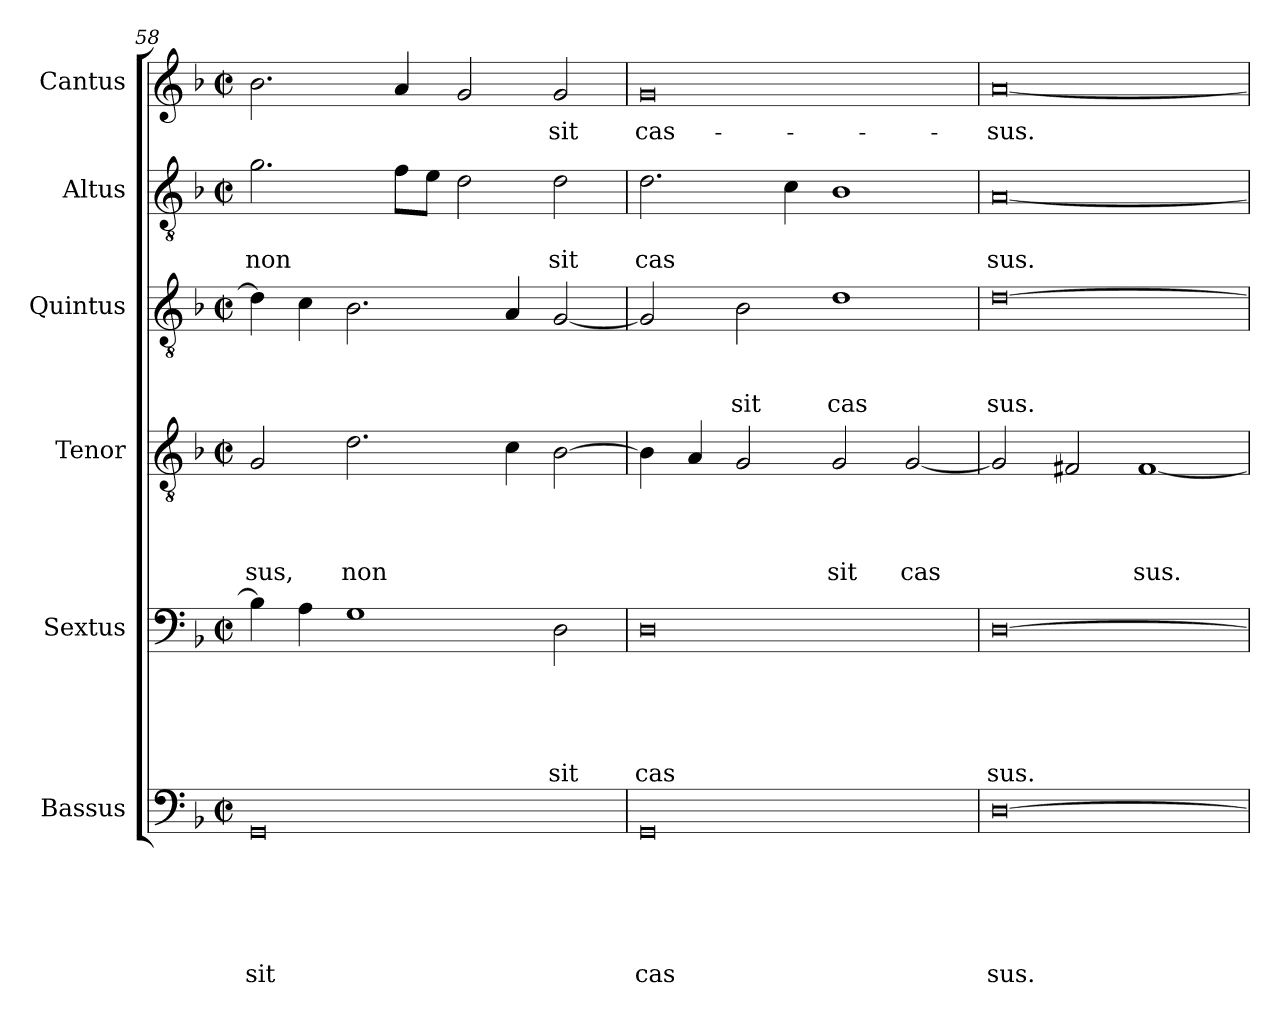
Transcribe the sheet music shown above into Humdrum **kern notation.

**kern	**text	**text	**text	**text	**text	**text	**kern	**text	**text	**text	**text	**text	**kern	**text	**text	**text	**text	**kern	**text	**text	**text	**kern	**text	**text	**kern	**text
*part6	*part6	*part6	*part6	*part6	*part6	*part6	*part5	*part5	*part5	*part5	*part5	*part5	*part4	*part4	*part4	*part4	*part4	*part3	*part3	*part3	*part3	*part2	*part2	*part2	*part1	*part1
*staff6	*staff6	*staff6	*staff6	*staff6	*staff6	*staff6	*staff5	*staff5	*staff5	*staff5	*staff5	*staff5	*staff4	*staff4	*staff4	*staff4	*staff4	*staff3	*staff3	*staff3	*staff3	*staff2	*staff2	*staff2	*staff1	*staff1
*I"Bassus	*	*	*	*	*	*	*I"Sextus	*	*	*	*	*	*I"Tenor	*	*	*	*	*I"Quintus	*	*	*	*I"Altus	*	*	*I"Cantus	*
*clefF4	*	*	*	*	*	*	*clefF4	*	*	*	*	*	*clefGv2	*	*	*	*	*clefGv2	*	*	*	*clefGv2	*	*	*clefG2	*
*k[b-]	*	*	*	*	*	*	*k[b-]	*	*	*	*	*	*k[b-]	*	*	*	*	*k[b-]	*	*	*	*k[b-]	*	*	*k[b-]	*
*F:	*	*	*	*	*	*	*F:	*	*	*	*	*	*F:	*	*	*	*	*F:	*	*	*	*F:	*	*	*F:	*
*M2/2	*	*	*	*	*	*	*M2/2	*	*	*	*	*	*M2/2	*	*	*	*	*M2/2	*	*	*	*M2/2	*	*	*M2/2	*
*met(c|)	*	*	*	*	*	*	*met(c|)	*	*	*	*	*	*met(c|)	*	*	*	*	*met(c|)	*	*	*	*met(c|)	*	*	*met(c|)	*
=58	=58	=58	=58	=58	=58	=58	=58	=58	=58	=58	=58	=58	=58	=58	=58	=58	=58	=58	=58	=58	=58	=58	=58	=58	=58	=58
!	!	!	!	!	!	!LO:LY:b	!	!	!	!	!	!	!	!	!	!	!LO:LY:b	!	!	!	!	!	!	!LO:LY:b	!	!
0GG	.	.	.	.	.	sit	4B-\]	.	.	.	.	.	2G/	.	.	.	sus,	4d\]	.	.	.	2.g\	.	non	2.b-\	.
.	.	.	.	.	.	.	4A\	.	.	.	.	.	.	.	.	.	.	4c\	.	.	.	.	.	.	.	.
!	!	!	!	!	!	!	!	!	!	!	!	!	!	!	!	!	!LO:LY:b	!	!	!	!	!	!	!	!	!
.	.	.	.	.	.	.	1G	.	.	.	.	.	2.d\	.	.	.	non	2.B-\	.	.	.	.	.	.	.	.
.	.	.	.	.	.	.	.	.	.	.	.	.	.	.	.	.	.	.	.	.	.	8f\L	.	.	4a/	.
.	.	.	.	.	.	.	.	.	.	.	.	.	.	.	.	.	.	.	.	.	.	8e\J	.	.	.	.
.	.	.	.	.	.	.	.	.	.	.	.	.	.	.	.	.	.	.	.	.	.	2d\	.	.	2g/	.
.	.	.	.	.	.	.	.	.	.	.	.	.	4c\	.	.	.	.	4A/	.	.	.	.	.	.	.	.
!	!	!	!	!	!	!	!	!	!	!	!	!LO:LY:b	!	!	!	!	!	!	!	!	!	!	!	!LO:LY:b	!	!LO:LY:b
.	.	.	.	.	.	.	2D\	.	.	.	.	sit	[>2B-\	.	.	.	.	[<2G/	.	.	.	2d\	.	sit	2g/	sit
=59	=59	=59	=59	=59	=59	=59	=59	=59	=59	=59	=59	=59	=59	=59	=59	=59	=59	=59	=59	=59	=59	=59	=59	=59	=59	=59
!	!	!	!	!	!	!LO:LY:b	!	!	!	!	!	!LO:LY:b	!	!	!	!	!	!	!	!	!	!	!	!LO:LY:b	!	!LO:LY:b
0GG	.	.	.	.	.	cas	0D	.	.	.	.	cas	4B-\]	.	.	.	.	2G/]	.	.	.	2.d\	.	cas	0g	cas-
.	.	.	.	.	.	.	.	.	.	.	.	.	4A/	.	.	.	.	.	.	.	.	.	.	.	.	.
!	!	!	!	!	!	!	!	!	!	!	!	!	!	!	!	!	!	!	!	!	!LO:LY:b	!	!	!	!	!
.	.	.	.	.	.	.	.	.	.	.	.	.	2G/	.	.	.	.	2B-\	.	.	sit	.	.	.	.	.
.	.	.	.	.	.	.	.	.	.	.	.	.	.	.	.	.	.	.	.	.	.	4c\	.	.	.	.
!	!	!	!	!	!	!	!	!	!	!	!	!	!	!	!	!	!LO:LY:b	!	!	!	!LO:LY:b	!	!	!	!	!
.	.	.	.	.	.	.	.	.	.	.	.	.	2G/	.	.	.	sit	1d	.	.	cas	1B-	.	.	.	.
!	!	!	!	!	!	!	!	!	!	!	!	!	!	!	!	!	!LO:LY:b	!	!	!	!	!	!	!	!	!
.	.	.	.	.	.	.	.	.	.	.	.	.	[<2G/	.	.	.	cas	.	.	.	.	.	.	.	.	.
=60	=60	=60	=60	=60	=60	=60	=60	=60	=60	=60	=60	=60	=60	=60	=60	=60	=60	=60	=60	=60	=60	=60	=60	=60	=60	=60
!	!	!	!	!	!	!LO:LY:b	!	!	!	!	!	!LO:LY:b	!	!	!	!	!	!	!	!	!LO:LY:b	!	!	!LO:LY:b	!	!LO:LY:b
[>0D	.	.	.	.	.	sus.	[>0D	.	.	.	.	sus.	2G/]	.	.	.	.	[>0d	.	.	sus.	[<0A	.	sus.	[<0a	-sus.
.	.	.	.	.	.	.	.	.	.	.	.	.	2F#X/	.	.	.	.	.	.	.	.	.	.	.	.	.
!	!	!	!	!	!	!	!	!	!	!	!	!	!	!	!	!	!LO:LY:b	!	!	!	!	!	!	!	!	!
.	.	.	.	.	.	.	.	.	.	.	.	.	[<1F#	.	.	.	sus.	.	.	.	.	.	.	.	.	.
=	=	=	=	=	=	=	=	=	=	=	=	=	=	=	=	=	=	=	=	=	=	=	=	=	=	=
*-	*-	*-	*-	*-	*-	*-	*-	*-	*-	*-	*-	*-	*-	*-	*-	*-	*-	*-	*-	*-	*-	*-	*-	*-	*-	*-
